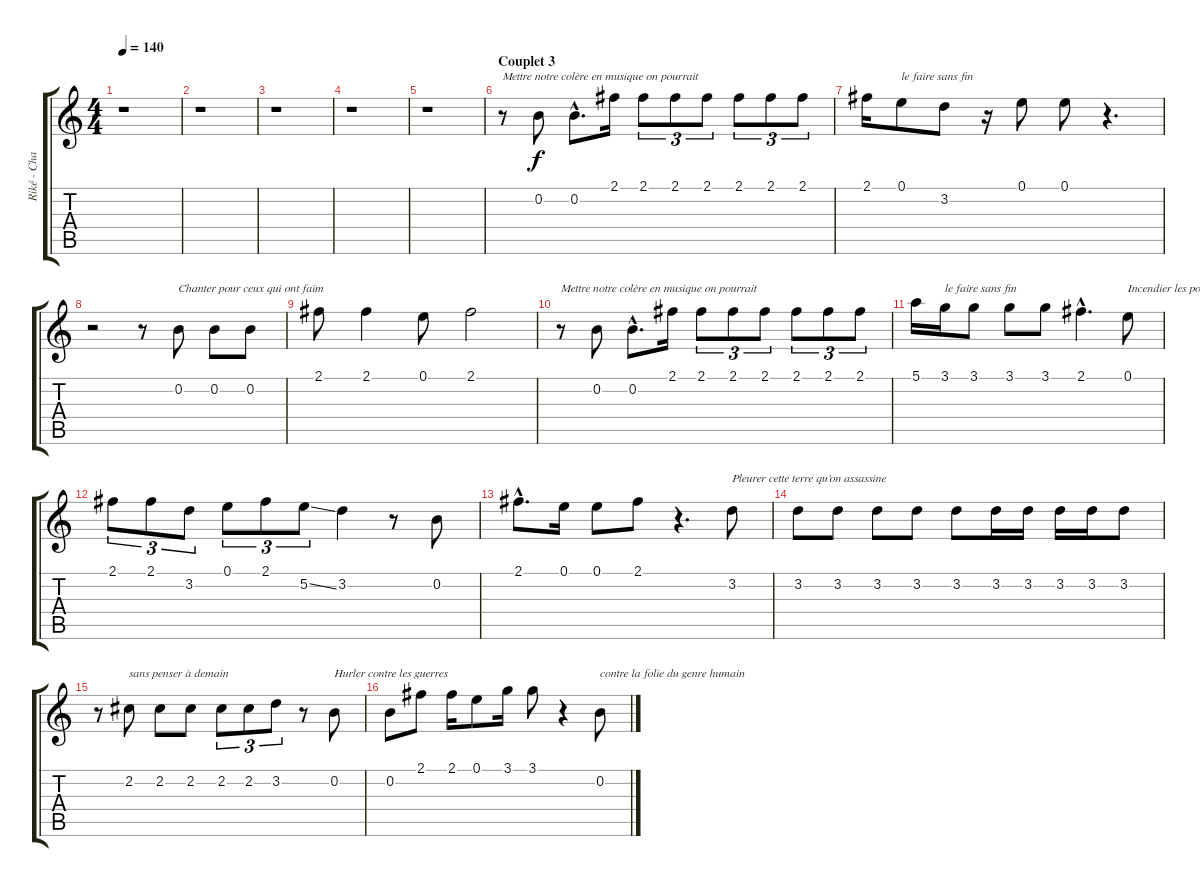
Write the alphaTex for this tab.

\track ("Riké - Chant" "Riké - Cha") {instrument electricguitarmuted}
\staff {score tabs}
\tuning (E4 B3 G3 D3 A2 E2) {hide}
\ts (4 4)
\tempo 140
\clef g2
\ks c
r.1{dy f} |
r.1 |
r.1 |
r.1 |
r.1 |
\section ("" "Couplet 3")
r.8{txt "Mettre notre colère en musique on pourrait"} 0.2.8 0.2{hac}.8{d} 2.1.16 2.1.8{tu (3 2)} 2.1.8{tu (3 2)} 2.1.8{tu (3 2)} 2.1.8{tu (3 2)} 2.1.8{tu (3 2)} 2.1.8{tu (3 2)} |
2.1.16 0.1.8{txt "le faire sans fin"} 3.2.8 r.16 0.1.8 0.1.8 r.4{d} |
r.2 r.8 0.2.8{txt "Chanter pour ceux qui ont faim"} 0.2.8 0.2.8 |
2.1.8 2.1.4 0.1.8 2.1.2 |
r.8{txt "Mettre notre colère en musique on pourrait"} 0.2.8 0.2{hac}.8{d} 2.1.16 2.1.8{tu (3 2)} 2.1.8{tu (3 2)} 2.1.8{tu (3 2)} 2.1.8{tu (3 2)} 2.1.8{tu (3 2)} 2.1.8{tu (3 2)} |
5.1.16 3.1.16{txt "le faire sans fin"} 3.1.8 3.1.8 3.1.8 2.1{hac}.4{d} 0.1.8{txt "Incendier les politiques et leurs pots d’vin"} |
2.1.8{tu (3 2)} 2.1.8{tu (3 2)} 3.2.8{tu (3 2)} 0.1.8{tu (3 2)} 2.1.8{tu (3 2)} 5.2{ss}.8{tu (3 2)} 3.2.4 r.8 0.2.8 |
2.1{hac}.8{d} 0.1.16 0.1.8 2.1.8 r.4{d} 3.2.8{txt "Pleurer cette terre qu’on assassine"} |
3.2.8 3.2.8 3.2.8 3.2.8 3.2.8 3.2.16 3.2.16 3.2.16 3.2.16 3.2.8 |
r.8 2.2.8{txt "sans penser à demain "} 2.2.8 2.2.8 2.2.8{tu (3 2)} 2.2.8{tu (3 2)} 3.2.8{tu (3 2)} r.8 0.2.8{txt "Hurler contre les guerres "} |
0.2.8 2.1.8 2.1.16 0.1.8 3.1.16 3.1.8 r.4 0.2.8{txt "contre la folie du genre humain"}
